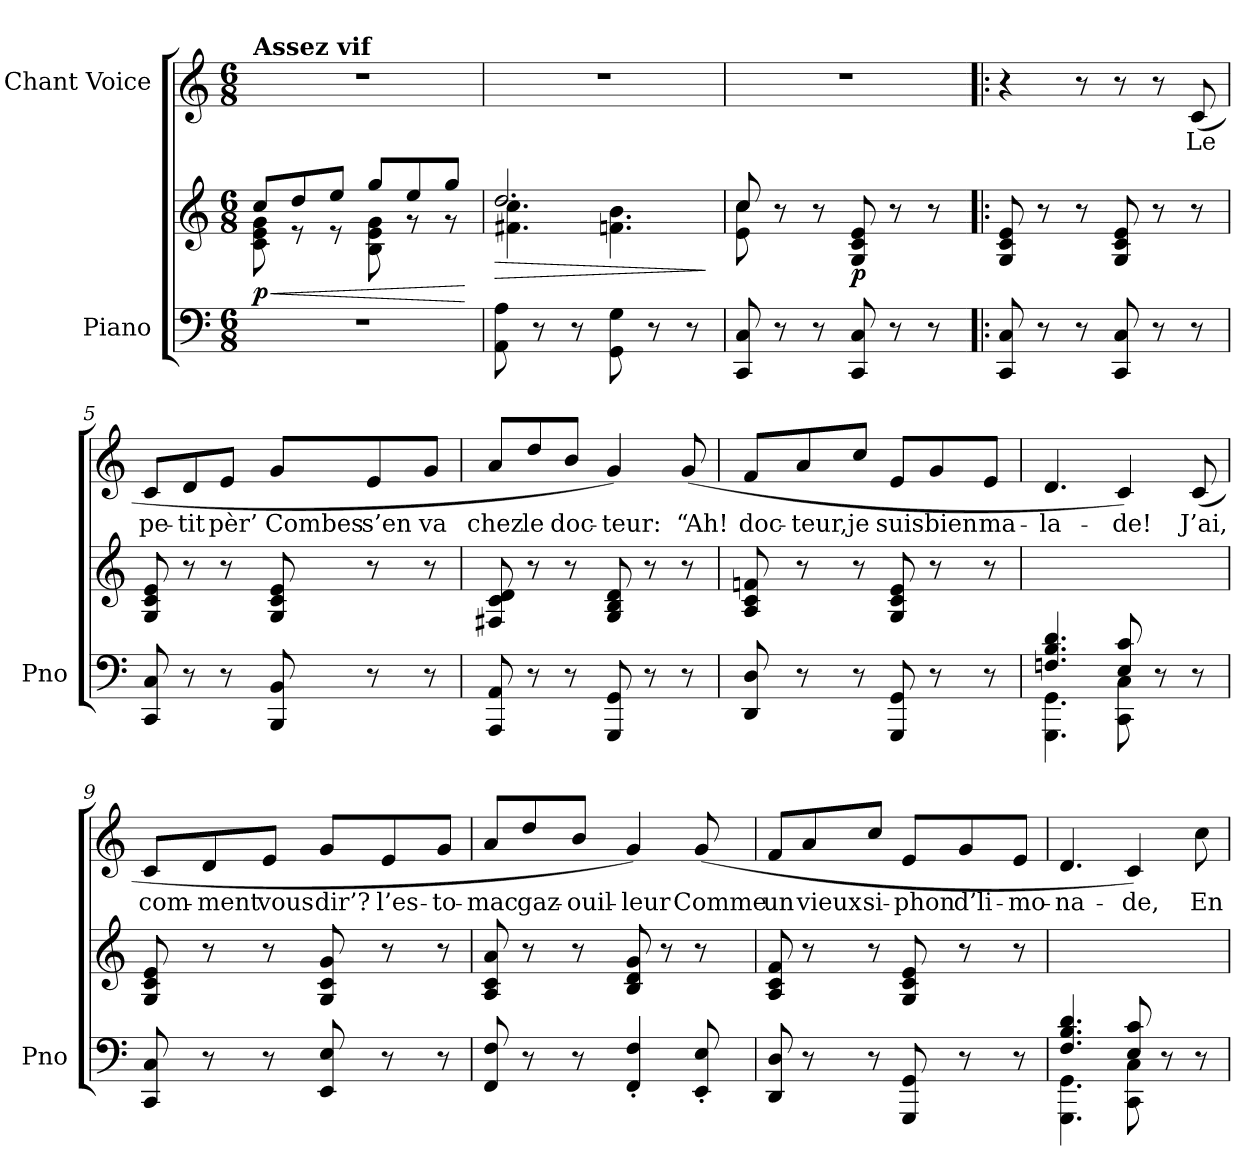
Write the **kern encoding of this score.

**kern	**kern	**dynam	**kern	**text
*part2	*part2	*part2	*part1	*part1
*staff3	*staff2	*staff2/3	*staff1	*staff1
*I"Piano	*	*	*I"Chant Voice	*
*I'Pno	*	*	*	*
*clefF4	*clefG2	*	*clefG2	*
*k[]	*k[]	*	*k[]	*
*M6/8	*M6/8	*	*M6/8	*
=1	=1	=1	=1	=1
!	!	!	!LO:TX:a:B:t=Assez vif	!
!	!	!LO:HP:b	!	!
*	*^	*	*	*
!	!	!	!LO:DY:n=1:b	!	!
2.r	8cc/L	8c\ 8e\ 8g\	< p	2.r	.
.	8dd/	8r	.	.	.
.	8ee/J	8r	.	.	.
.	8gg/L	8B\ 8e\ 8g\	.	.	.
.	8ee/	8r	.	.	.
.	8gg/J	8r	.	.	.
*	*v	*v	*	*	*
.	.	[	.	.
=2	=2	=2	=2	=2
!	!	!LO:HP:b	!	!
*	*^	*	*	*
8AA\ 8A\	2.dd/	4.f#X\ 4.cc\	>	2.r	.
8r	.	.	.	.	.
8r	.	.	.	.	.
8GG\ 8G\	.	4.fn\ 4.b\	.	.	.
8r	.	.	.	.	.
8r	.	.	.	.	.
*	*v	*v	*	*	*
.	.	]	.	.
=3	=3	=3	=3	=3
*	*^	*	*	*
8CC/ 8C/	8cc/	8e\ 8cc\	.	2.r	.
8r	8r	8ryy	.	.	.
8r	8r	8ryy	.	.	.
!	!	!	!LO:DY:b	!	!
8CC/ 8C/	8G/ 8c/ 8e/	8ryy	p	.	.
8r	8r	8ryy	.	.	.
8r	8r	8ryy	.	.	.
*	*v	*v	*	*	*
=4!|:	=4!|:	=4!|:	=4!|:	=4!|:
8CC/ 8C/	8G/ 8c/ 8e/	.	4r	.
8r	8r	.	.	.
8r	8r	.	8r	.
8CC/ 8C/	8G/ 8c/ 8e/	.	8r	.
8r	8r	.	8r	.
8r	8r	.	(8c/	Le
=5	=5	=5	=5	=5
8CC/ 8C/	8G/ 8c/ 8e/	.	8c/L	pe-
8r	8r	.	8d/	-tit
8r	8r	.	8e/J	pèr’
8BBB/ 8BB/	8G/ 8c/ 8e/	.	8g/L	Combes
8r	8r	.	8e/	s’en
8r	8r	.	8g/J	va
=6	=6	=6	=6	=6
8AAA/ 8AA/	8F#X/ 8c/ 8d/	.	8a/L	chez
8r	8r	.	8dd/	le
8r	8r	.	8b/J	doc-
8GGG/ 8GG/	8G/ 8B/ 8d/	.	4g/)	-teur:
8r	8r	.	.	.
8r	8r	.	(8g/	“Ah!
=7	=7	=7	=7	=7
8DD/ 8D/	8A/ 8c/ 8fn/	.	8f/L	doc-
8r	8r	.	8a/	-teur,
8r	8r	.	8cc/J	je
8GGG/ 8GG/	8G/ 8c/ 8e/	.	8e/L	suis
8r	8r	.	8g/	bien
8r	8r	.	8e/J	ma-
=8	=8	=8	=8	=8
*^	*	*	*	*
4.Fn/ 4.B/ 4.d/	4.GGG\ 4.GG\	2ryy	.	4.d/	-la-
8E/ 8c/	8CC\ 8C\	.	.	4c/)	-de!
4ryy	8r	8ryy	.	.	.
.	8r	8ryy	.	(8c/	J’ai,
*v	*v	*	*	*	*
=9	=9	=9	=9	=9
8CC/ 8C/	8G/ 8c/ 8e/	.	8c/L	com-
8r	8r	.	8d/	-ment
8r	8r	.	8e/J	vous
8EE/ 8E/	8G/ 8c/ 8g/	.	8g/L	dir’?
8r	8r	.	8e/	l’es-
8r	8r	.	8g/J	-to-
=10	=10	=10	=10	=10
8FF/ 8F/	8A/ 8c/ 8a/	.	8a/L	-mac
8r	8r	.	8dd/	gaz-
8r	8r	.	8b/J	-ouil-
4FF/' 4F/'	8B/ 8d/ 8g/	.	4g/)	-leur
.	8r	.	.	.
8EE/' 8E/'	8r	.	(8g/	Comme
=11	=11	=11	=11	=11
8DD/ 8D/	8A/ 8c/ 8f/	.	8f/L	un
8r	8r	.	8a/	vieux
8r	8r	.	8cc/J	si-
8GGG/ 8GG/	8G/ 8c/ 8e/	.	8e/L	-phon
8r	8r	.	8g/	d’li-
8r	8r	.	8e/J	-mo-
=12	=12	=12	=12	=12
*^	*	*	*	*
4.F/ 4.B/ 4.d/	4.GGG\ 4.GG\	2ryy	.	4.d/	-na-
8E/ 8c/	8CC\ 8C\	.	.	4c/)	-de,
4ryy	8r	8ryy	.	.	.
.	8r	8ryy	.	8cc\	En-
*v	*v	*	*	*	*
=	=	=	=	=
*-	*-	*-	*-	*-
